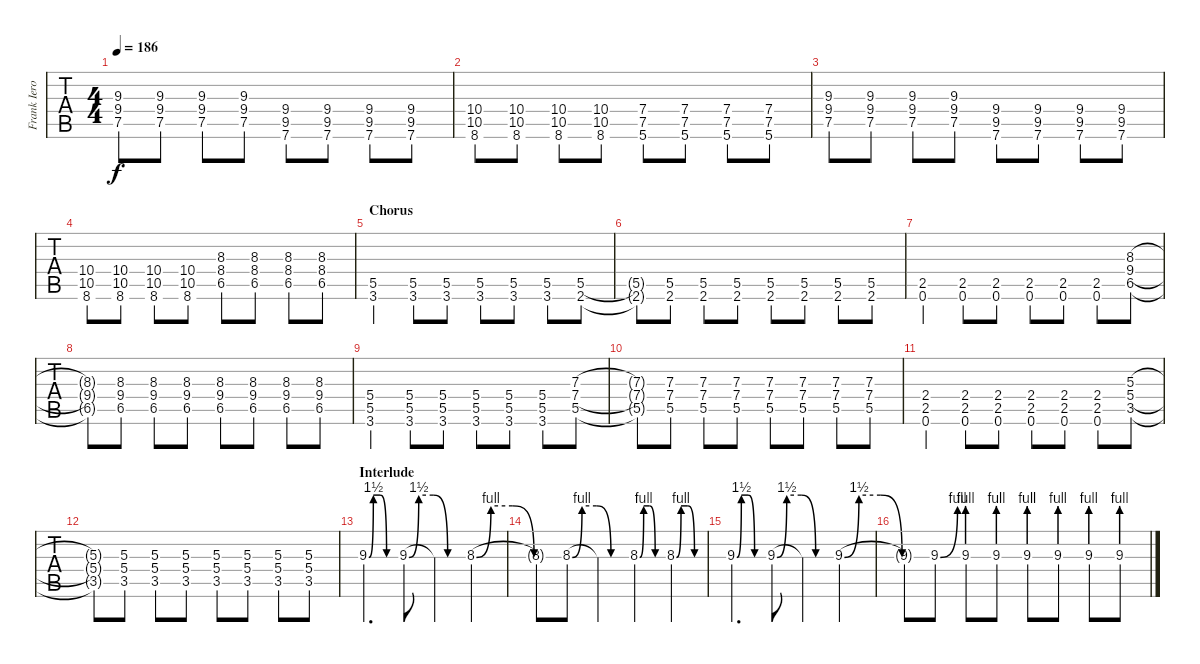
\track ("Frank Iero" "Frank Iero") {instrument distortionguitar}
\staff {tabs}
\tuning (E4 B3 G3 D3 A2 E2) {hide}
\ts (4 4)
\tempo 186
\clef g2
\ks c
(9.3 9.4 7.5).8{dy f} (9.3 9.4 7.5).8 (9.3 9.4 7.5).8 (9.3 9.4 7.5).8 (9.4 9.5 7.6).8 (9.4 9.5 7.6).8 (9.4 9.5 7.6).8 (9.4 9.5 7.6).8 |
(10.4 10.5 8.6).8 (10.4 10.5 8.6).8 (10.4 10.5 8.6).8 (10.4 10.5 8.6).8 (7.4 7.5 5.6).8 (7.4 7.5 5.6).8 (7.4 7.5 5.6).8 (7.4 7.5 5.6).8 |
(9.3 9.4 7.5).8 (9.3 9.4 7.5).8 (9.3 9.4 7.5).8 (9.3 9.4 7.5).8 (9.4 9.5 7.6).8 (9.4 9.5 7.6).8 (9.4 9.5 7.6).8 (9.4 9.5 7.6).8 |
(10.4 10.5 8.6).8 (10.4 10.5 8.6).8 (10.4 10.5 8.6).8 (10.4 10.5 8.6).8 (8.3 8.4 6.5).8 (8.3 8.4 6.5).8 (8.3 8.4 6.5).8 (8.3 8.4 6.5).8 |
\section ("" "Chorus")
(5.5 3.6).4 (5.5 3.6).8 (5.5 3.6).8 (5.5 3.6).8 (5.5 3.6).8 (5.5 3.6).8 (5.5 2.6).8 |
(5.5{t} 2.6{t}).8 (5.5 2.6).8 (5.5 2.6).8 (5.5 2.6).8 (5.5 2.6).8 (5.5 2.6).8 (5.5 2.6).8 (5.5 2.6).8 |
(2.5 0.6).4 (2.5 0.6).8 (2.5 0.6).8 (2.5 0.6).8 (2.5 0.6).8 (2.5 0.6).8 (8.3 9.4 6.5).8 |
(8.3{t} 9.4{t} 6.5{t}).8 (8.3 9.4 6.5).8 (8.3 9.4 6.5).8 (8.3 9.4 6.5).8 (8.3 9.4 6.5).8 (8.3 9.4 6.5).8 (8.3 9.4 6.5).8 (8.3 9.4 6.5).8 |
(5.4 5.5 3.6).4 (5.4 5.5 3.6).8 (5.4 5.5 3.6).8 (5.4 5.5 3.6).8 (5.4 5.5 3.6).8 (5.4 5.5 3.6).8 (7.3 7.4 5.5).8 |
(7.3{t} 7.4{t} 5.5{t}).8 (7.3 7.4 5.5).8 (7.3 7.4 5.5).8 (7.3 7.4 5.5).8 (7.3 7.4 5.5).8 (7.3 7.4 5.5).8 (7.3 7.4 5.5).8 (7.3 7.4 5.5).8 |
(2.4 2.5 0.6).4 (2.4 2.5 0.6).8 (2.4 2.5 0.6).8 (2.4 2.5 0.6).8 (2.4 2.5 0.6).8 (2.4 2.5 0.6).8 (5.3 5.4 3.5).8 |
(5.3{t} 5.4{t} 3.5{t}).8 (5.3 5.4 3.5).8 (5.3 5.4 3.5).8 (5.3 5.4 3.5).8 (5.3 5.4 3.5).8 (5.3 5.4 3.5).8 (5.3 5.4 3.5).8 (5.3 5.4 3.5).8 |
\section ("" "Interlude")
9.3{be (custom 0 0 10 6 25 6 40 0 60 0)}.4{d} 9.3{be (custom 0 0 10 6 25 6 40 0 60 0)}.8 9.3{t}.4 8.3{be (custom 0 0 10 4 25 4 40 0 60 0)}.4 |
8.3{t}.8 8.3{be (custom 0 0 10 4 25 4 40 0 60 0)}.8 8.3{t}.4 8.3{be (custom 0 0 10 4 25 4 40 0 60 0)}.4 8.3{be (custom 0 0 10 4 25 4 40 0 60 0)}.4 |
9.3{be (custom 0 0 10 6 25 6 40 0 60 0)}.4{d} 9.3{be (custom 0 0 10 6 25 6 40 0 60 0)}.8 9.3{t}.4 9.3{be (custom 0 0 10 6 25 6 40 0 60 0)}.4 |
9.3{t}.8 9.3{be (bend 0 0 60 4)}.8 9.3{be (prebend 0 4 60 4)}.8 9.3{be (prebend 0 4 60 4)}.8 9.3{be (prebend 0 4 60 4)}.8 9.3{be (prebend 0 4 60 4)}.8 9.3{be (prebend 0 4 60 4)}.8 9.3{be (prebend 0 4 60 4)}.8
